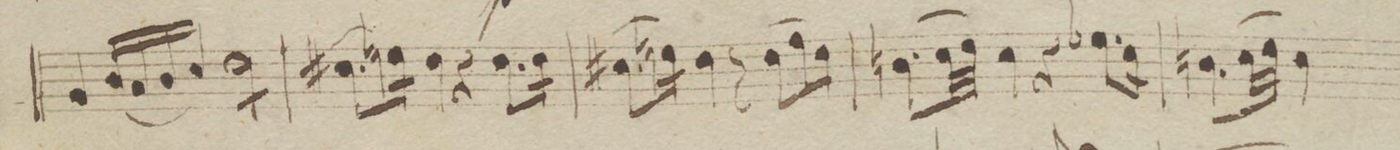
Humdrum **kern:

**kern	**dynam
*I"Violio 1mo	*
*clefG2	*
*k[e-b-]	*
*met(c)	*
*M4/4	*
4g/	.
(16b-/LL	.
16a/	.
16b-/	.
16cc/JJ)	.
*tremolo	*
8dd\L	.
8dd\	.
8dd\	.
8dd\J	.
*Xtremolo	*
=68	=68
(8.cc#X\L	.
16een\Jk)	.
4dd\	.
4r	.
8.dd\L	.
16dd\Jk	.
=69	=69
(8.cc#X\L	.
16een\Jk)	.
4dd\	.
8r	.
(8dd\L	.
8ff\)	.
8dd\J	.
=70	=70
(8.bn\L	.
32cc\LL	.
32dd\JJJ)	.
4cc\	.
4r	.
8.ee-X\L	.
16cc\Jk	.
=71	=71
8.bn\L	.
(32cc\LL	.
32dd\JJJ)	.
4cc\	.
*-	*-
